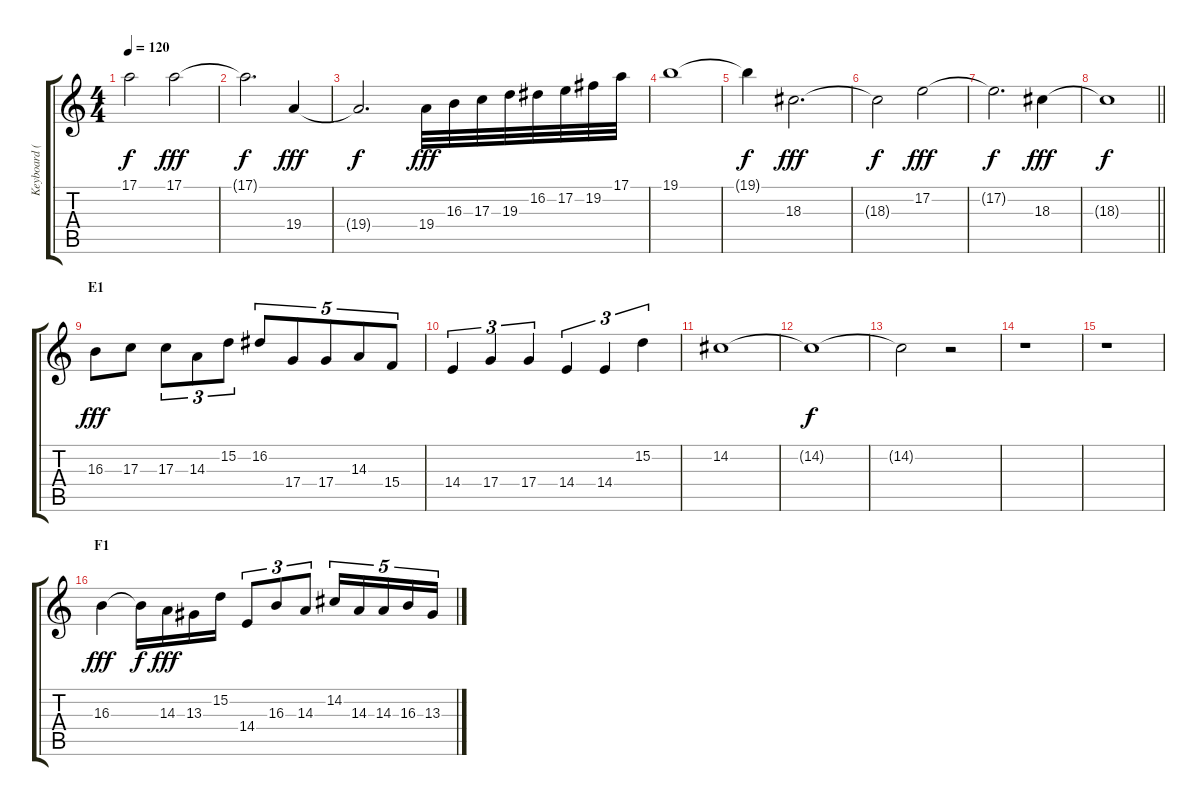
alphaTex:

\track ("Keyboard (Eddie Jobson)" "Keyboard (") {instrument synthbrass2}
\staff {score tabs}
\tuning (E4 B3 G3 D3 A2 E2) {hide}
\ts (4 4)
\tempo 120
\clef g2
\ks c
17.1{t}.2{dy f} 17.1.2{dy fff} |
17.1{t}.2{d dy f} 19.4.4{dy fff} |
19.4{t}.2{d dy f} 19.4.32{dy fff} 16.3.32 17.3.32 19.3.32 16.2.32 17.2.32 19.2.32 17.1.32 |
19.1.1 |
19.1{t}.4{dy f} 18.3.2{d dy fff} |
18.3{t}.2{dy f} 17.2.2{dy fff} |
17.2{t}.2{d dy f} 18.3.4{dy fff} |
\barLineRight lightlight
18.3{t}.1{dy f} |
\section ("" "E1")
16.3.8{dy fff} 17.3.8 17.3.8{tu (3 2)} 14.3.8{tu (3 2)} 15.2.8{tu (3 2)} 16.2.8{tu (5 4)} 17.4.8{tu (5 4)} 17.4.8{tu (5 4)} 14.3.8{tu (5 4)} 15.4.8{tu (5 4)} |
14.4.4{tu (3 2)} 17.4.4{tu (3 2)} 17.4.4{tu (3 2)} 14.4.4{tu (3 2)} 14.4.4{tu (3 2)} 15.2.4{tu (3 2)} |
14.2.1 |
14.2{t}.1{dy f} |
14.2{t}.2 r.2 |
r.1 |
r.1 |
\section ("" "F1")
16.3.4{dy fff} 16.3{t}.16{dy f} 14.3.16{dy fff} 13.3.16 15.2.16 14.4.8{tu (3 2)} 16.3.8{tu (3 2)} 14.3.8{tu (3 2)} 14.2.16{tu (5 4)} 14.3.16{tu (5 4)} 14.3.16{tu (5 4)} 16.3.16{tu (5 4)} 13.3.16{tu (5 4)}
